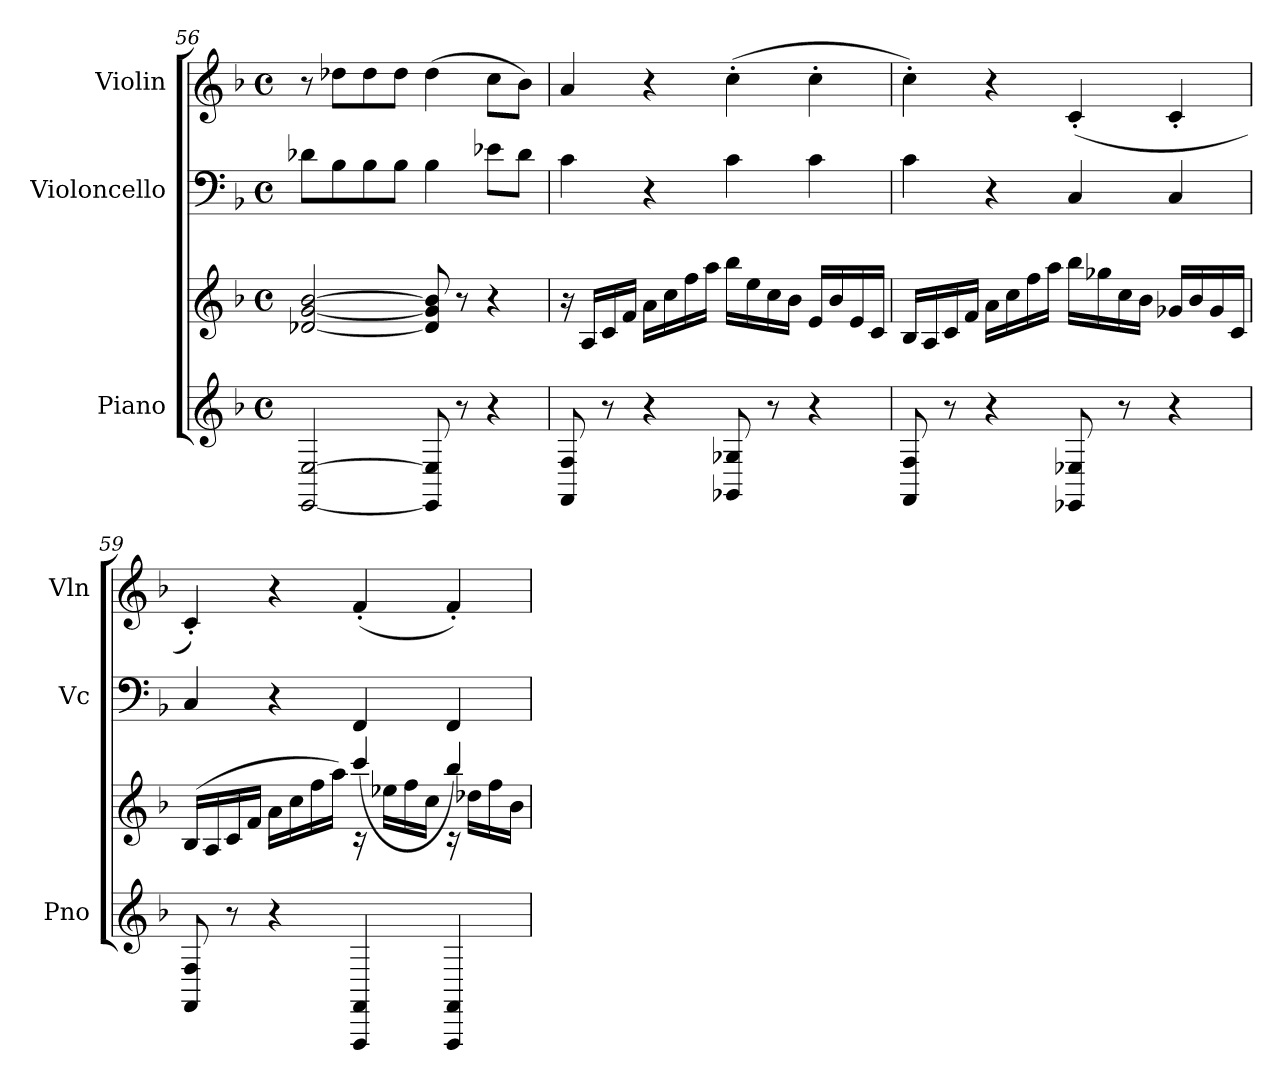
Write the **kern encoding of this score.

**kern	**kern	**kern	**kern
*part3	*part3	*part2	*part1
*staff4	*staff3	*staff2	*staff1
*I"Piano	*	*I"Violoncello	*I"Violin
*I'Pno	*	*I'Vc	*I'Vln
*clefG2	*clefG2	*clefF4	*clefG2
*k[b-]	*k[b-]	*k[b-]	*k[b-]
*M4/4	*M4/4	*M4/4	*M4/4
*met(c)	*met(c)	*met(c)	*met(c)
=56	=56	=56	=56
[2EE/ [2E/	[2d-X/ [2g/ [2b-/	8d-X\L	8r
.	.	8B-\	8dd-X\L
.	.	8B-\	8dd-\
.	.	8B-\J	8dd-\J
8EE/] 8E/]	8d-/] 8g/] 8b-/]	4B-\	(>4dd-\
8r	8r	.	.
4r	4r	8e-X\L	8cc\L
.	.	8d-\J	8b-\J)
!!LO:LB:g=z
=57	=57	=57	=57
8FF/ 8F/	16r	4c\	4a/
.	16A/LL	.	.
8r	16c/	.	.
.	16f/JJ	.	.
4r	16a\LL	4r	4r
.	16cc\	.	.
.	16ff\	.	.
.	16aa\JJ	.	.
8GG-X/ 8G-X/	16bb-\LL	4c\	(>4cc'\
.	16ee\	.	.
8r	16cc\	.	.
.	16b-\JJ	.	.
4r	16e/LL	4c\	4cc'\
.	16b-/	.	.
.	16e/	.	.
.	16c/JJ	.	.
=58	=58	=58	=58
8FF/ 8F/	16B-/LL	4c\	4cc'\)
.	16A/	.	.
8r	16c/	.	.
.	16f/JJ	.	.
4r	16a\LL	4r	4r
.	16cc\	.	.
.	16ff\	.	.
.	16aa\JJ	.	.
8EE-X/ 8E-X/	16bb-\LL	4C/	(<4c'/
.	16gg-X\	.	.
8r	16cc\	.	.
.	16b-\JJ	.	.
4r	16g-X/LL	4C/	4c'/
.	16b-/	.	.
.	16g-/	.	.
.	16c/JJ	.	.
!!LO:PB:g=z
=59	=59	=59	=59
*	*^	*	*
8FF/ 8F/	(>16B-/LL	2ryy	4C/	4c'/)
.	16A/	.	.	.
8r	16c/	.	.	.
.	16f/JJ	.	.	.
4r	16a\LL	.	4r	4r
.	16cc\	.	.	.
.	16ff\	.	.	.
.	16aa\JJ)	.	.	.
4FFF/ 4FF/	16rc	(>4ccc/	4FF/	(<4f'/
.	16ee-X\LL	.	.	.
.	16ff\	.	.	.
.	16cc\JJ	.	.	.
4FFF/ 4FF/	16rc	4bb-/)	4FF/	4f'/)
.	16dd-X\LL	.	.	.
.	16ff\	.	.	.
.	16b-\JJ	.	.	.
*	*v	*v	*	*
=	=	=	=
*-	*-	*-	*-
